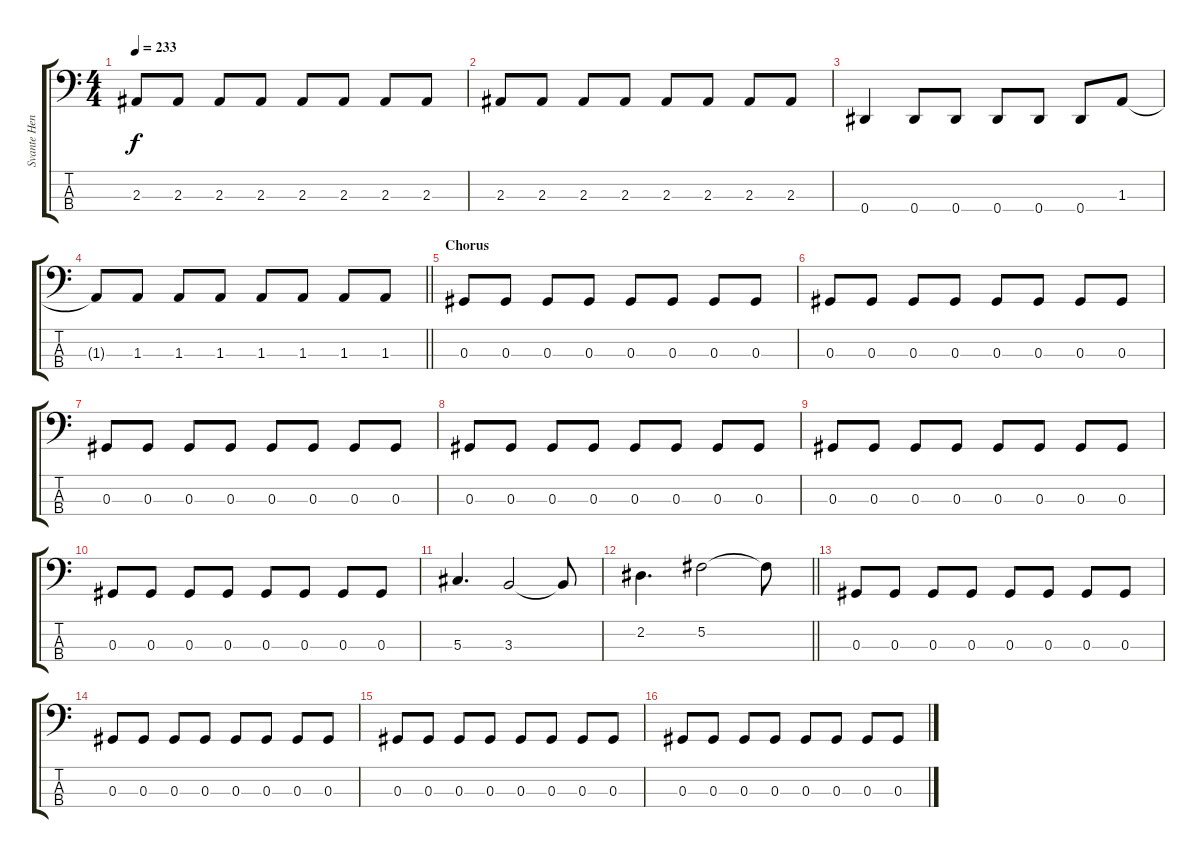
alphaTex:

\track ("Svante Henrysson" "Svante Hen") {instrument electricbassfinger}
\staff {score tabs}
\tuning (Gb2 Db2 Ab1 Eb1) {hide}
\ts (4 4)
\tempo 233
\clef f4
\ks c
2.3.8{dy f} 2.3.8 2.3.8 2.3.8 2.3.8 2.3.8 2.3.8 2.3.8 |
2.3.8 2.3.8 2.3.8 2.3.8 2.3.8 2.3.8 2.3.8 2.3.8 |
0.4.4 0.4.8 0.4.8 0.4.8 0.4.8 0.4.8 1.3.8 |
\barLineRight lightlight
1.3{t}.8 1.3.8 1.3.8 1.3.8 1.3.8 1.3.8 1.3.8 1.3.8 |
\section ("" "Chorus")
0.3.8 0.3.8 0.3.8 0.3.8 0.3.8 0.3.8 0.3.8 0.3.8 |
0.3.8 0.3.8 0.3.8 0.3.8 0.3.8 0.3.8 0.3.8 0.3.8 |
0.3.8 0.3.8 0.3.8 0.3.8 0.3.8 0.3.8 0.3.8 0.3.8 |
0.3.8 0.3.8 0.3.8 0.3.8 0.3.8 0.3.8 0.3.8 0.3.8 |
0.3.8 0.3.8 0.3.8 0.3.8 0.3.8 0.3.8 0.3.8 0.3.8 |
0.3.8 0.3.8 0.3.8 0.3.8 0.3.8 0.3.8 0.3.8 0.3.8 |
5.3.4{d} 3.3.2 3.3{t}.8 |
\barLineRight lightlight
2.2.4{d} 5.2.2 5.2{t}.8 |
0.3.8 0.3.8 0.3.8 0.3.8 0.3.8 0.3.8 0.3.8 0.3.8 |
0.3.8 0.3.8 0.3.8 0.3.8 0.3.8 0.3.8 0.3.8 0.3.8 |
0.3.8 0.3.8 0.3.8 0.3.8 0.3.8 0.3.8 0.3.8 0.3.8 |
0.3.8 0.3.8 0.3.8 0.3.8 0.3.8 0.3.8 0.3.8 0.3.8
